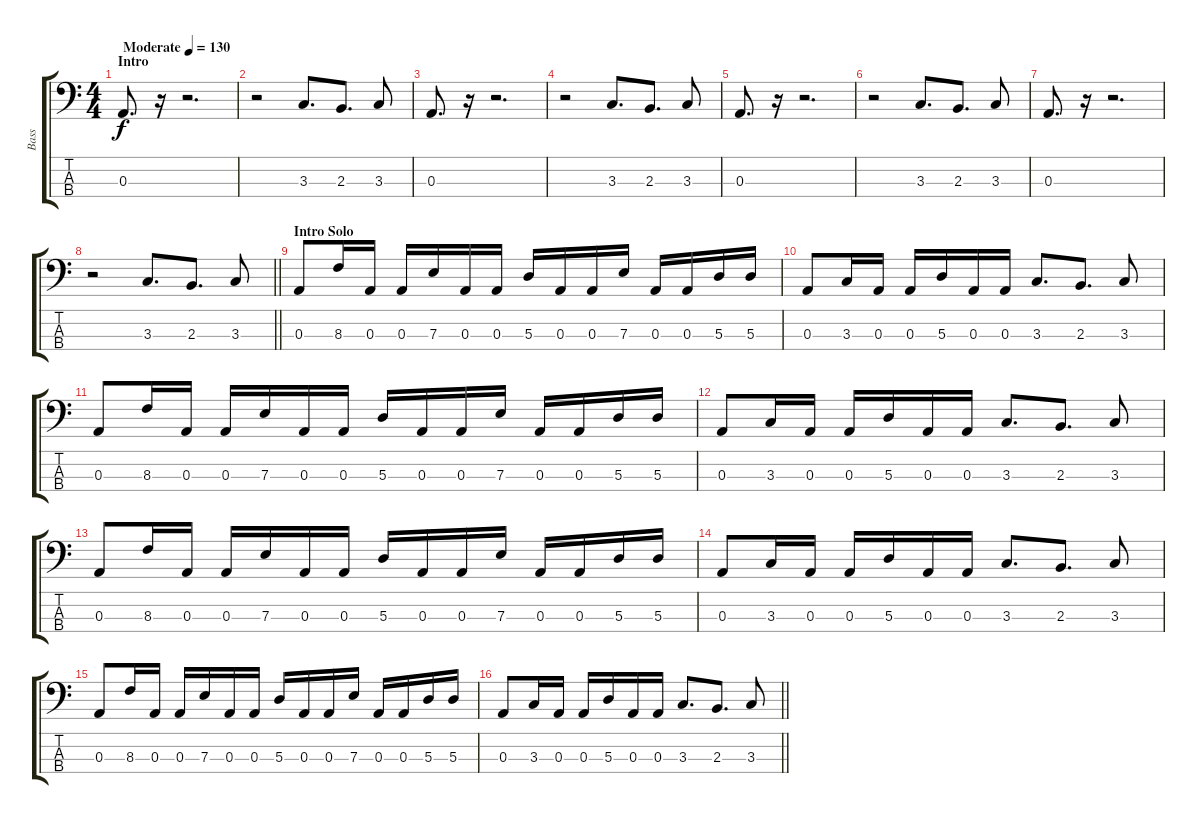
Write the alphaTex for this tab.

\track ("Bass" "Bass") {instrument electricbassfinger}
\staff {score tabs}
\tuning (G2 D2 A1 E1) {hide}
\ts (4 4)
\section ("" "Intro")
\tempo (130 "Moderate")
\clef f4
\ks c
0.3.8{d dy f instrument electricbassfinger} r.16 r.2{d} |
r.2 3.3.8{d} 2.3.8{d} 3.3.8 |
0.3.8{d} r.16 r.2{d} |
r.2 3.3.8{d} 2.3.8{d} 3.3.8 |
0.3.8{d} r.16 r.2{d} |
r.2 3.3.8{d} 2.3.8{d} 3.3.8 |
0.3.8{d} r.16 r.2{d} |
\barLineRight lightlight
r.2 3.3.8{d} 2.3.8{d} 3.3.8 |
\section ("" "Intro Solo")
0.3.8 8.3.16 0.3.16 0.3.16 7.3.16 0.3.16 0.3.16 5.3.16 0.3.16 0.3.16 7.3.16 0.3.16 0.3.16 5.3.16 5.3.16 |
0.3.8 3.3.16 0.3.16 0.3.16 5.3.16 0.3.16 0.3.16 3.3.8{d} 2.3.8{d} 3.3.8 |
0.3.8 8.3.16 0.3.16 0.3.16 7.3.16 0.3.16 0.3.16 5.3.16 0.3.16 0.3.16 7.3.16 0.3.16 0.3.16 5.3.16 5.3.16 |
0.3.8 3.3.16 0.3.16 0.3.16 5.3.16 0.3.16 0.3.16 3.3.8{d} 2.3.8{d} 3.3.8 |
0.3.8 8.3.16 0.3.16 0.3.16 7.3.16 0.3.16 0.3.16 5.3.16 0.3.16 0.3.16 7.3.16 0.3.16 0.3.16 5.3.16 5.3.16 |
0.3.8 3.3.16 0.3.16 0.3.16 5.3.16 0.3.16 0.3.16 3.3.8{d} 2.3.8{d} 3.3.8 |
0.3.8 8.3.16 0.3.16 0.3.16 7.3.16 0.3.16 0.3.16 5.3.16 0.3.16 0.3.16 7.3.16 0.3.16 0.3.16 5.3.16 5.3.16 |
\barLineRight lightlight
0.3.8 3.3.16 0.3.16 0.3.16 5.3.16 0.3.16 0.3.16 3.3.8{d} 2.3.8{d} 3.3.8
